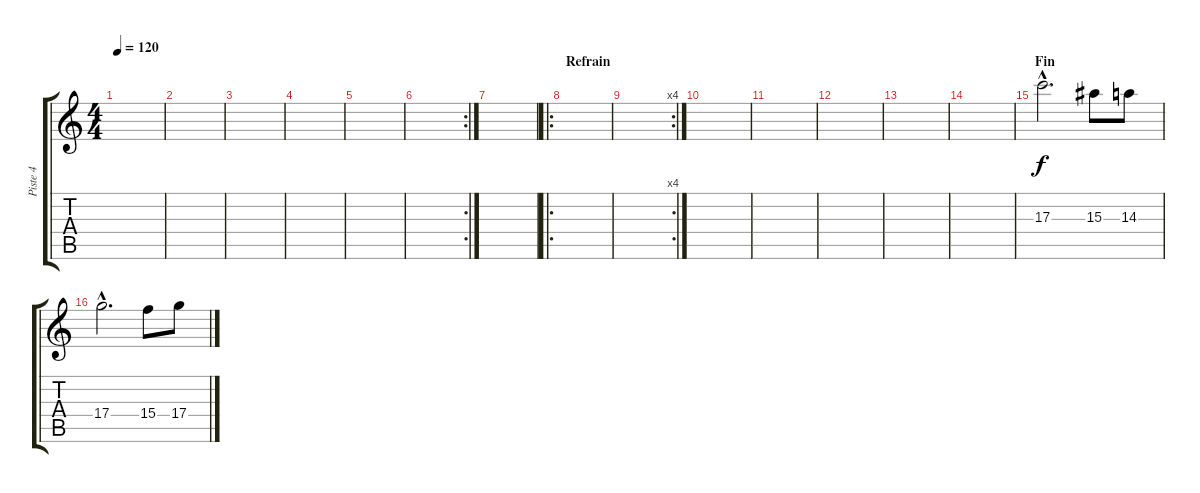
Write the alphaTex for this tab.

\track ("Piste 4" "Piste 4") {instrument distortionguitar}
\staff {score tabs}
\tuning (E4 B3 G3 D3 A2 E2) {hide}
\ts (4 4)
\tempo 120
\clef g2
\ks c
|
|
|
|
|
\rc 2
|
|
\ro
\section ("" "Refrain")
|
\rc 4
|
|
|
|
|
|
\section ("" "Fin")
17.3{hac}.2{d} 15.3.8 14.3.8 |
17.4{hac}.2{d} 15.4.8 17.4.8
